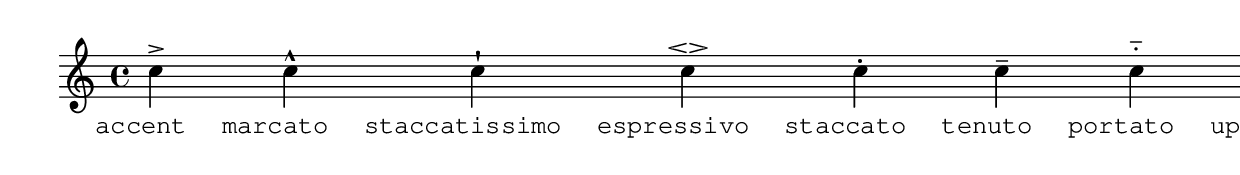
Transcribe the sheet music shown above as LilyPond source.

\version "2.12.0"

% this chart is used in the manual too.

\header {
    texidoc ="@cindex Feta scripts

This chart shows all articulations, or scripts, that feta font contains.

"
}

\score {
    <<
      \override Score.LyricText  #'font-family = #'typewriter
      \override Score.LyricText  #'font-shape = #'upright
      \context Staff  {
	\set Score.timing = ##f
	\set Score.barAlways = ##t
        \override Score.SeparationItem #'padding = #2.5
	\override Staff.BarLine  #'transparent = ##t
        c''\accent             c''\marcato            c''\staccatissimo 	c''\espressivo
        c''\staccato           c''\tenuto             c''\portato
        c''\upbow              c''\downbow            c''\flageolet
        c''\thumb              c''^\lheel             c''\rheel
        c''^\ltoe              c''\rtoe               c''\open
        c''\stopped            c''\snappizzicato      c''\turn               c''\reverseturn
        c''\trill              c''\prall              c''\mordent
        c''\prallprall         c''\prallmordent       c''\upprall
        c''\downprall          c''\upmordent          c''\downmordent
        c''\pralldown          c''\prallup            c''\lineprall
        c''\signumcongruentiae c''\shortfermata       c''\fermata
        c''\longfermata        c''\verylongfermata    c''\segno
        c''\coda               c''\varcoda
      }
      \context Lyrics \lyricmode {
        accent__                marcato__               staccatissimo__		espressivo__
        staccato__              tenuto__                portato__
        upbow__                 downbow__               flageolet__
        thumb__                 lheel__                 rheel__
        ltoe__                  rtoe__                  open__
        stopped__               snappizzicato__                  turn__                  reverseturn__
        trill__                 prall__                 mordent__
        prallprall__            prallmordent__          upprall__
        downprall__             upmordent__             downmordent__
        pralldown__             prallup__               lineprall__
        signumcongruentiae__    shortfermata__          fermata__
        longfermata__           verylongfermata__       segno__
        coda__                  varcoda__
      }
    >>
    \layout {
      line-width = 5.1\in
      indent = 0.0\mm
    }
  }


